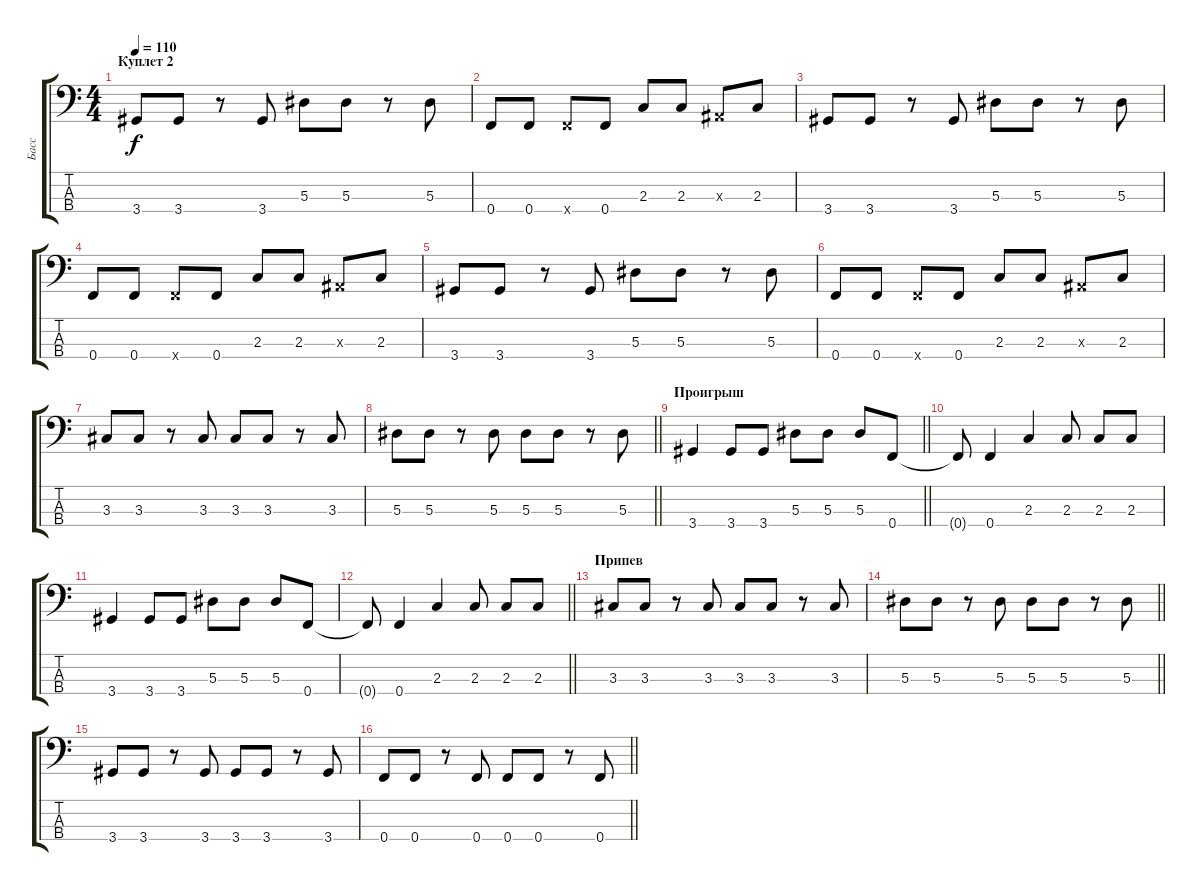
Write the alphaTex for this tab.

\track ("Басс" "Басс") {instrument electricbassfinger}
\staff {score tabs}
\tuning (Ab2 Eb2 Bb1 F1) {hide}
\ts (4 4)
\section ("" "Куплет 2")
\tempo 110
\clef f4
\ks c
3.4.8{dy f} 3.4.8 r.8 3.4.8 5.3.8 5.3.8 r.8 5.3.8 |
0.4.8 0.4.8 0.4{x}.8 0.4.8 2.3.8 2.3.8 0.3{x}.8 2.3.8 |
3.4.8 3.4.8 r.8 3.4.8 5.3.8 5.3.8 r.8 5.3.8 |
0.4.8 0.4.8 0.4{x}.8 0.4.8 2.3.8 2.3.8 0.3{x}.8 2.3.8 |
3.4.8 3.4.8 r.8 3.4.8 5.3.8 5.3.8 r.8 5.3.8 |
0.4.8 0.4.8 0.4{x}.8 0.4.8 2.3.8 2.3.8 0.3{x}.8 2.3.8 |
3.3.8 3.3.8 r.8 3.3.8 3.3.8 3.3.8 r.8 3.3.8 |
\barLineRight lightlight
5.3.8 5.3.8 r.8 5.3.8 5.3.8 5.3.8 r.8 5.3.8 |
\section ("" "Проигрыш")
\barLineRight lightlight
3.4.4 3.4.8 3.4.8 5.3.8 5.3.8 5.3.8 0.4.8 |
0.4{t}.8 0.4.4 2.3.4 2.3.8 2.3.8 2.3.8 |
3.4.4 3.4.8 3.4.8 5.3.8 5.3.8 5.3.8 0.4.8 |
\barLineRight lightlight
0.4{t}.8 0.4.4 2.3.4 2.3.8 2.3.8 2.3.8 |
\section ("" "Припев")
3.3.8 3.3.8 r.8 3.3.8 3.3.8 3.3.8 r.8 3.3.8 |
\barLineRight lightlight
5.3.8 5.3.8 r.8 5.3.8 5.3.8 5.3.8 r.8 5.3.8 |
3.4.8 3.4.8 r.8 3.4.8 3.4.8 3.4.8 r.8 3.4.8 |
\barLineRight lightlight
0.4.8 0.4.8 r.8 0.4.8 0.4.8 0.4.8 r.8 0.4.8
